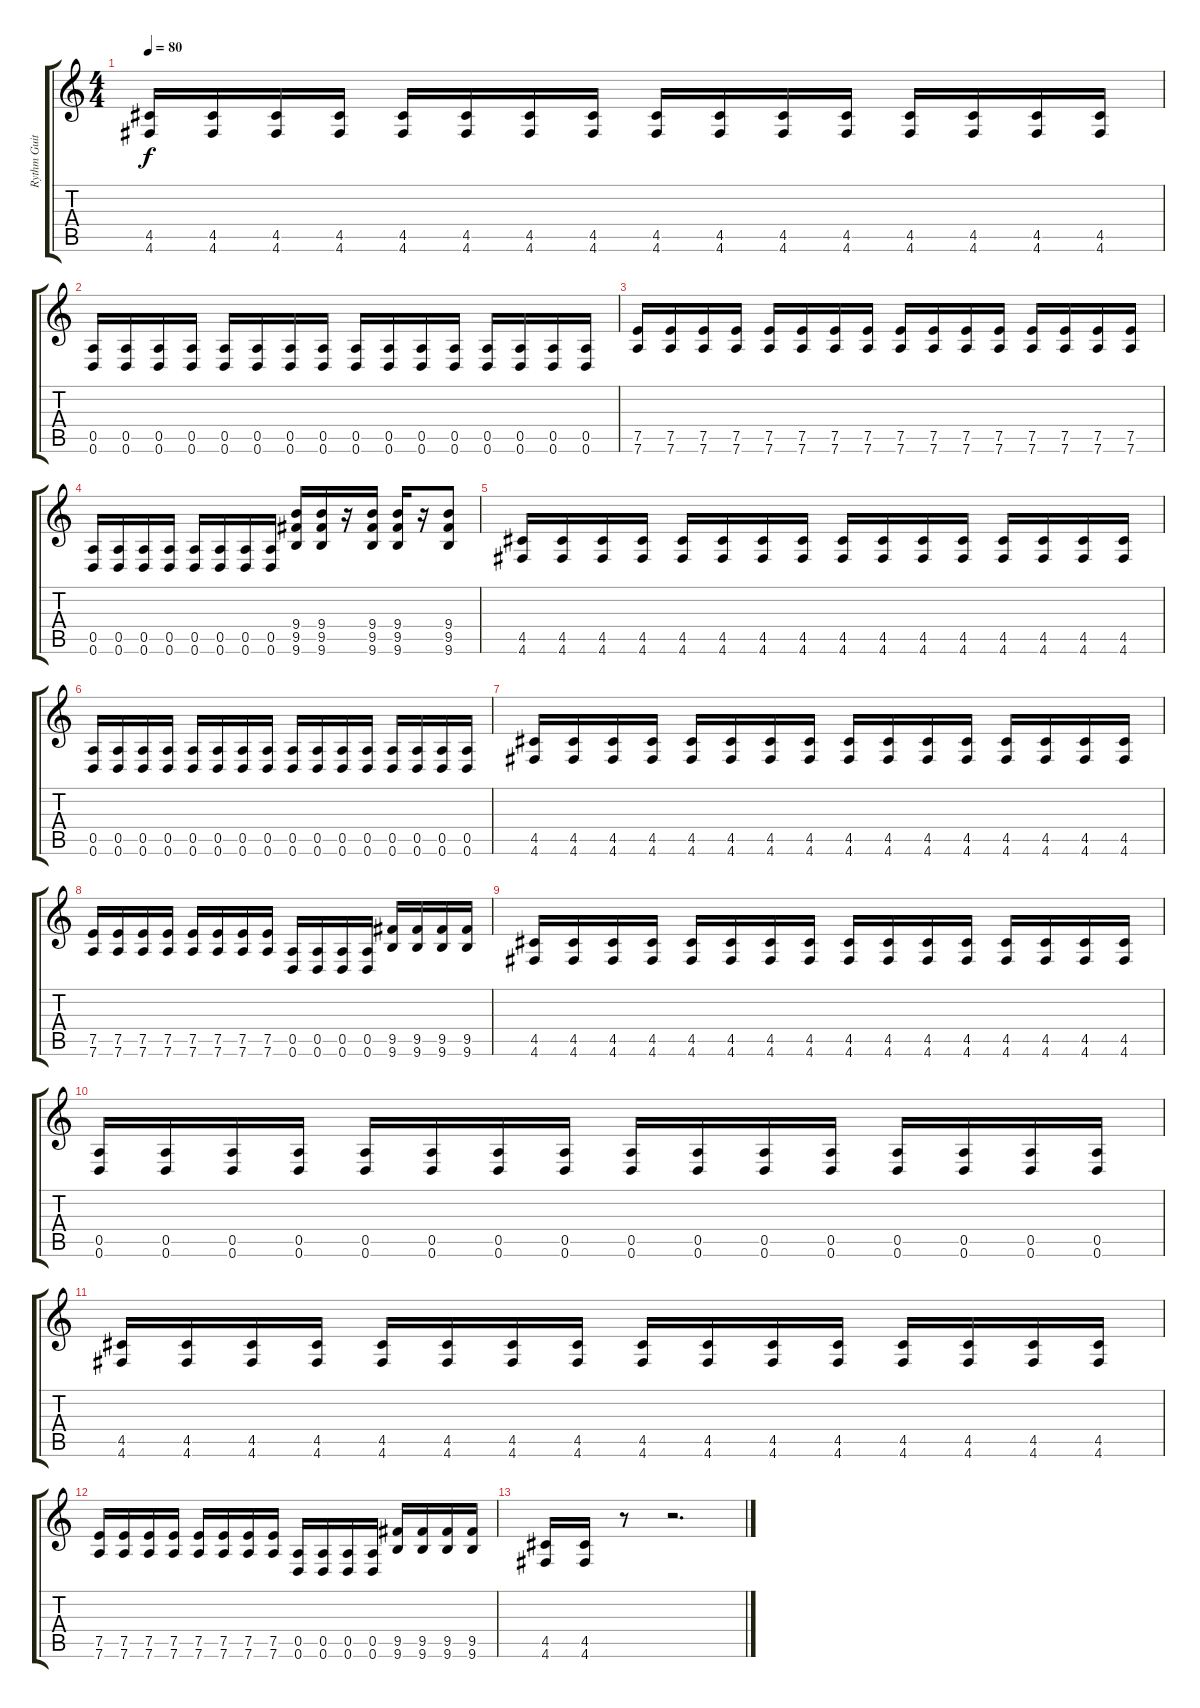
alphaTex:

\track ("Rythm Guitar" "Rythm Guit") {instrument overdrivenguitar}
\staff {score tabs}
\tuning (E4 B3 G3 D3 A2 D2) {hide}
\ts (4 4)
\tempo 80
\clef g2
\ks c
(4.5 4.6).16{dy f} (4.5 4.6).16 (4.5 4.6).16 (4.5 4.6).16 (4.5 4.6).16 (4.5 4.6).16 (4.5 4.6).16 (4.5 4.6).16 (4.5 4.6).16 (4.5 4.6).16 (4.5 4.6).16 (4.5 4.6).16 (4.5 4.6).16 (4.5 4.6).16 (4.5 4.6).16 (4.5 4.6).16 |
(0.5 0.6).16 (0.5 0.6).16 (0.5 0.6).16 (0.5 0.6).16 (0.5 0.6).16 (0.5 0.6).16 (0.5 0.6).16 (0.5 0.6).16 (0.5 0.6).16 (0.5 0.6).16 (0.5 0.6).16 (0.5 0.6).16 (0.5 0.6).16 (0.5 0.6).16 (0.5 0.6).16 (0.5 0.6).16 |
(7.5 7.6).16 (7.5 7.6).16 (7.5 7.6).16 (7.5 7.6).16 (7.5 7.6).16 (7.5 7.6).16 (7.5 7.6).16 (7.5 7.6).16 (7.5 7.6).16 (7.5 7.6).16 (7.5 7.6).16 (7.5 7.6).16 (7.5 7.6).16 (7.5 7.6).16 (7.5 7.6).16 (7.5 7.6).16 |
(0.5 0.6).16 (0.5 0.6).16 (0.5 0.6).16 (0.5 0.6).16 (0.5 0.6).16 (0.5 0.6).16 (0.5 0.6).16 (0.5 0.6).16 (9.4 9.5 9.6).16 (9.4 9.5 9.6).16 r.16 (9.4 9.5 9.6).16 (9.4 9.5 9.6).16 r.16 (9.4 9.5 9.6).8 |
(4.5 4.6).16 (4.5 4.6).16 (4.5 4.6).16 (4.5 4.6).16 (4.5 4.6).16 (4.5 4.6).16 (4.5 4.6).16 (4.5 4.6).16 (4.5 4.6).16 (4.5 4.6).16 (4.5 4.6).16 (4.5 4.6).16 (4.5 4.6).16 (4.5 4.6).16 (4.5 4.6).16 (4.5 4.6).16 |
(0.5 0.6).16 (0.5 0.6).16 (0.5 0.6).16 (0.5 0.6).16 (0.5 0.6).16 (0.5 0.6).16 (0.5 0.6).16 (0.5 0.6).16 (0.5 0.6).16 (0.5 0.6).16 (0.5 0.6).16 (0.5 0.6).16 (0.5 0.6).16 (0.5 0.6).16 (0.5 0.6).16 (0.5 0.6).16 |
(4.5 4.6).16 (4.5 4.6).16 (4.5 4.6).16 (4.5 4.6).16 (4.5 4.6).16 (4.5 4.6).16 (4.5 4.6).16 (4.5 4.6).16 (4.5 4.6).16 (4.5 4.6).16 (4.5 4.6).16 (4.5 4.6).16 (4.5 4.6).16 (4.5 4.6).16 (4.5 4.6).16 (4.5 4.6).16 |
(7.5 7.6).16 (7.5 7.6).16 (7.5 7.6).16 (7.5 7.6).16 (7.5 7.6).16 (7.5 7.6).16 (7.5 7.6).16 (7.5 7.6).16 (0.5 0.6).16 (0.5 0.6).16 (0.5 0.6).16 (0.5 0.6).16 (9.5 9.6).16 (9.5 9.6).16 (9.5 9.6).16 (9.5 9.6).16 |
(4.5 4.6).16 (4.5 4.6).16 (4.5 4.6).16 (4.5 4.6).16 (4.5 4.6).16 (4.5 4.6).16 (4.5 4.6).16 (4.5 4.6).16 (4.5 4.6).16 (4.5 4.6).16 (4.5 4.6).16 (4.5 4.6).16 (4.5 4.6).16 (4.5 4.6).16 (4.5 4.6).16 (4.5 4.6).16 |
(0.5 0.6).16 (0.5 0.6).16 (0.5 0.6).16 (0.5 0.6).16 (0.5 0.6).16 (0.5 0.6).16 (0.5 0.6).16 (0.5 0.6).16 (0.5 0.6).16 (0.5 0.6).16 (0.5 0.6).16 (0.5 0.6).16 (0.5 0.6).16 (0.5 0.6).16 (0.5 0.6).16 (0.5 0.6).16 |
(4.5 4.6).16 (4.5 4.6).16 (4.5 4.6).16 (4.5 4.6).16 (4.5 4.6).16 (4.5 4.6).16 (4.5 4.6).16 (4.5 4.6).16 (4.5 4.6).16 (4.5 4.6).16 (4.5 4.6).16 (4.5 4.6).16 (4.5 4.6).16 (4.5 4.6).16 (4.5 4.6).16 (4.5 4.6).16 |
(7.5 7.6).16 (7.5 7.6).16 (7.5 7.6).16 (7.5 7.6).16 (7.5 7.6).16 (7.5 7.6).16 (7.5 7.6).16 (7.5 7.6).16 (0.5 0.6).16 (0.5 0.6).16 (0.5 0.6).16 (0.5 0.6).16 (9.5 9.6).16 (9.5 9.6).16 (9.5 9.6).16 (9.5 9.6).16 |
(4.5 4.6).16 (4.5 4.6).16 r.8 r.2{d}
